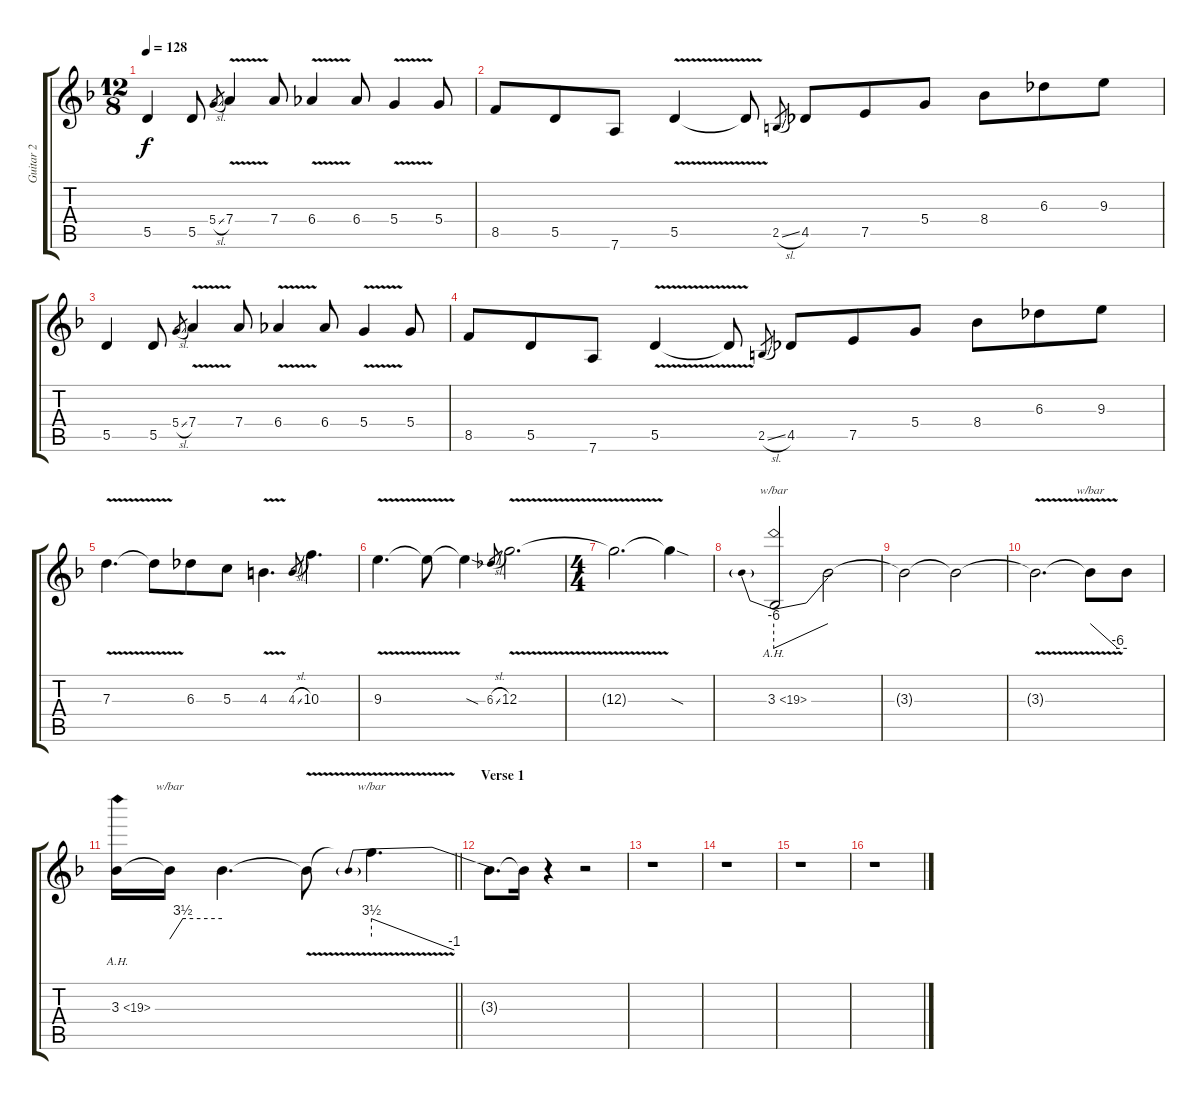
\track ("Guitar 2" "Guitar 2") {instrument distortionguitar}
\staff {score tabs}
\tuning (E4 B3 G3 D3 A2 D2) {hide}
\ts (12 8)
\tempo 128
\clef g2
\ks dminor
5.5.4{dy f} 5.5.8 5.4{sl}.8{gr} 7.4{v}.4 7.4.8 6.4{v}.4 6.4.8 5.4{v}.4 5.4.8 |
8.5.8 5.5.8 7.6.8 5.5{v}.4 5.5{t}.8 2.5{sl}.8{gr} 4.5.8 7.5.8 5.4.8 8.4.8 6.3.8 9.3.8 |
5.5.4 5.5.8 5.4{sl}.8{gr} 7.4{v}.4 7.4.8 6.4{v}.4 6.4.8 5.4{v}.4 5.4.8 |
8.5.8 5.5.8 7.6.8 5.5{v}.4 5.5{t}.8 2.5{sl}.8{gr} 4.5.8 7.5.8 5.4.8 8.4.8 6.3.8 9.3.8 |
7.3{v}.4{d} 7.3{t}.8 6.3.8 5.3.8 4.3{v}.4{d} 4.3{sl}.8{gr} 10.3.4{d} |
9.3{v}.4{d} 9.3{t}.8 9.3{sod t}.4 6.3{sl}.8{gr} 12.3{v}.2{d} |
\ts (4 4)
12.3{t}.2{d} 12.3{sod t}.4 |
3.3{ah 16}.2{tbe (predivedive default 0 -24 60 0)} 3.3{t}.2 |
3.3{t}.2 3.3{t}.2 |
3.3{v t}.2{d} 3.3{t}.8{tbe (custom default 0 0 45 -24 60 -24)} 3.3{t}.8 |
\barLineRight lightlight
3.3{ah 16}.16 3.3{t}.16{tbe (custom default 0 0 15 14 60 14)} 3.3{t}.4{d} 3.3{v t}.8 3.3{t}.4{d tbe (predivedive default 0 14 60 -4)} |
\section ("" "Verse 1")
3.3{t}.8{d} 3.3{t}.16 r.4 r.2 |
r.1 |
r.1 |
r.1 |
r.1
